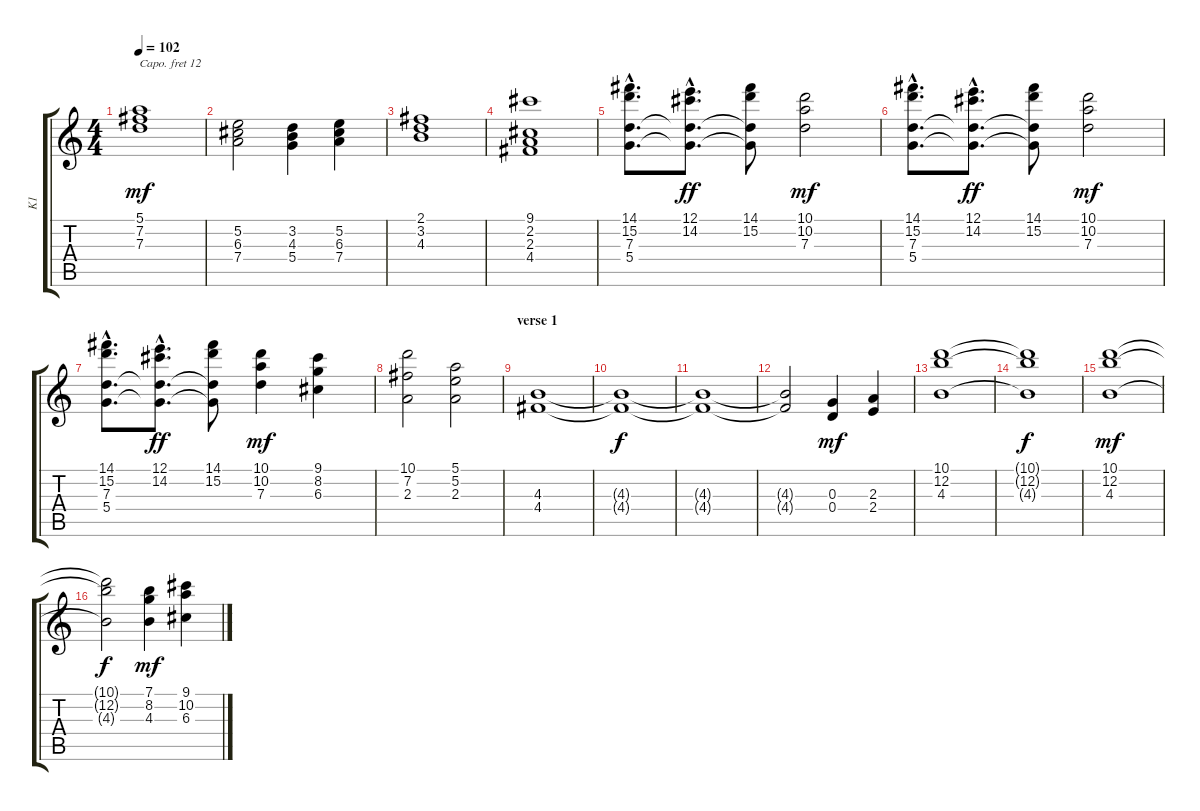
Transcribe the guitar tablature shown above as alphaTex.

\track ("K1" "K1") {instrument stringensemble1}
\staff {score tabs}
\capo 12
\tuning (E4 B3 G3 D3 A2 E2) {hide}
\ts (4 4)
\section ("" "")
\tempo 102
\clef g2
\ks c
(5.1 7.2 7.3).1{dy mf} |
(5.2 6.3 7.4).2 (3.2 4.3 5.4).4 (5.2 6.3 7.4).4 |
(2.1 3.2 4.3).1 |
(9.1 2.2 2.3 4.4).1 |
(14.1{hac} 15.2{hac} 7.3{hac} 5.4{hac}).8{d} (12.1{hac} 14.2{hac} 7.3{hac t} 5.4{hac t}).8{d dy ff} (14.1 15.2 7.3{t} 5.4{t}).8 (10.1 10.2 7.3).2{dy mf} |
(14.1{hac} 15.2{hac} 7.3{hac} 5.4{hac}).8{d} (12.1{hac} 14.2{hac} 7.3{hac t} 5.4{hac t}).8{d dy ff} (14.1 15.2 7.3{t} 5.4{t}).8 (10.1 10.2 7.3).2{dy mf} |
(14.1{hac} 15.2{hac} 7.3{hac} 5.4{hac}).8{d} (12.1{hac} 14.2{hac} 7.3{hac t} 5.4{hac t}).8{d dy ff} (14.1 15.2 7.3{t} 5.4{t}).8 (10.1 10.2 7.3).4{dy mf} (9.1 8.2 6.3).4 |
(10.1 7.2 2.3).2 (5.1 5.2 2.3).2 |
\section ("" "verse 1")
(4.3 4.4).1 |
(4.3{t} 4.4{t}).1{dy f} |
(4.3{t} 4.4{t}).1 |
(4.3{t} 4.4{t}).2 (0.3 0.4).4{dy mf} (2.3 2.4).4 |
(10.1 12.2 4.3).1 |
(10.1{t} 12.2{t} 4.3{t}).1{dy f} |
(10.1 12.2 4.3).1{dy mf} |
(10.1{t} 12.2{t} 4.3{t}).2{dy f} (7.1 8.2 4.3).4{dy mf} (9.1 10.2 6.3).4
